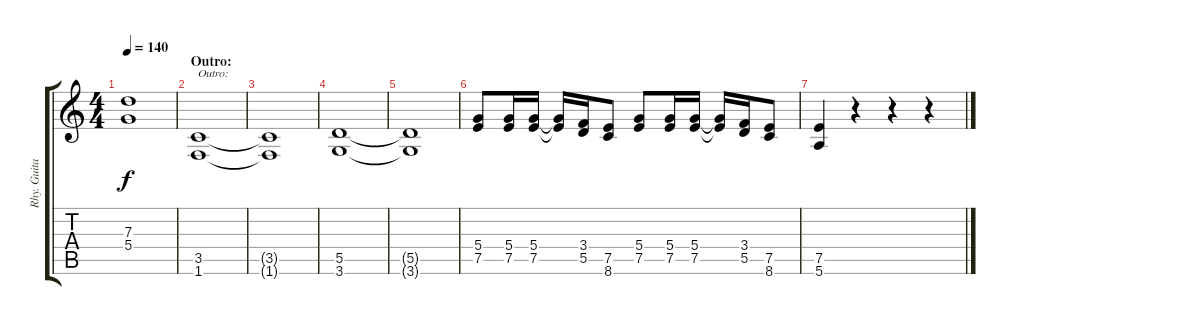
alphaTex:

\track ("Rhy. Guitar 1" "Rhy. Guita") {instrument distortionguitar}
\staff {score tabs}
\tuning (E4 B3 G3 D3 A2 E2) {hide}
\ts (4 4)
\tempo 140
\clef g2
\ks c
(7.3{t} 5.4{t}).1{dy f} |
\section ("" "Outro:")
(3.5 1.6).1{txt "Outro:"} |
(3.5{t} 1.6{t}).1 |
(5.5 3.6).1 |
(5.5{t} 3.6{t}).1 |
(5.4 7.5).8 (5.4 7.5).16 (5.4 7.5).16 (5.4{t} 7.5{t}).16 (3.4 5.5).16 (7.5 8.6).8 (5.4 7.5).8 (5.4 7.5).16 (5.4 7.5).16 (5.4{t} 7.5{t}).16 (3.4 5.5).16 (7.5 8.6).8 |
(7.5 5.6).4 r.4 r.4 r.4
